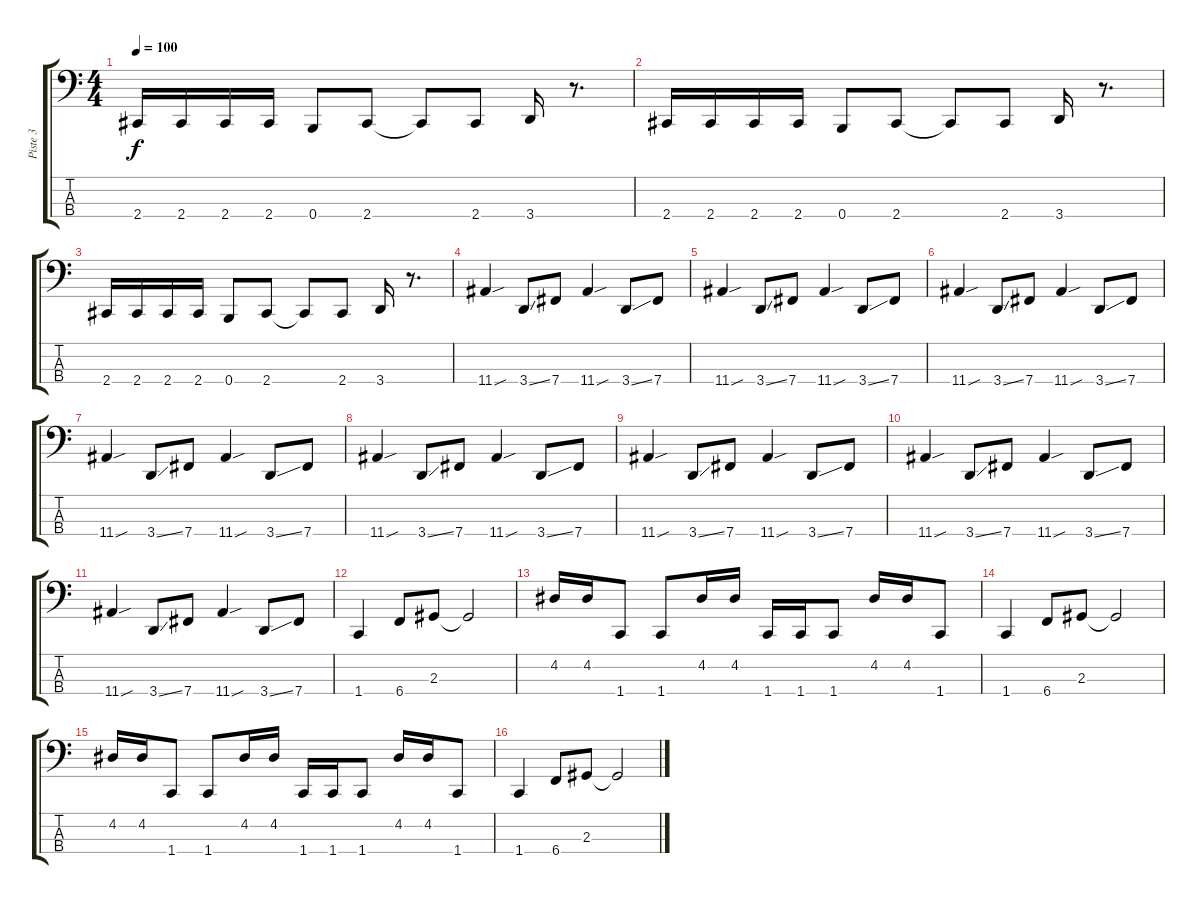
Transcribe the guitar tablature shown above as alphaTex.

\track ("Piste 3" "Piste 3") {instrument electricbassfinger}
\staff {score tabs}
\tuning (E2 B1 Gb1 B0) {hide}
\ts (4 4)
\tempo 100
\clef f4
\ks c
2.4.16{dy f} 2.4.16 2.4.16 2.4.16 0.4.8 2.4.8 2.4{t}.8 2.4.8 3.4.16 r.8{d} |
2.4.16 2.4.16 2.4.16 2.4.16 0.4.8 2.4.8 2.4{t}.8 2.4.8 3.4.16 r.8{d} |
2.4.16 2.4.16 2.4.16 2.4.16 0.4.8 2.4.8 2.4{t}.8 2.4.8 3.4.16 r.8{d} |
11.4{sou}.4 3.4{ss}.8 7.4.8 11.4{sou}.4 3.4{ss}.8 7.4.8 |
11.4{sou}.4 3.4{ss}.8 7.4.8 11.4{sou}.4 3.4{ss}.8 7.4.8 |
11.4{sou}.4 3.4{ss}.8 7.4.8 11.4{sou}.4 3.4{ss}.8 7.4.8 |
11.4{sou}.4 3.4{ss}.8 7.4.8 11.4{sou}.4 3.4{ss}.8 7.4.8 |
11.4{sou}.4 3.4{ss}.8 7.4.8 11.4{sou}.4 3.4{ss}.8 7.4.8 |
11.4{sou}.4 3.4{ss}.8 7.4.8 11.4{sou}.4 3.4{ss}.8 7.4.8 |
11.4{sou}.4 3.4{ss}.8 7.4.8 11.4{sou}.4 3.4{ss}.8 7.4.8 |
11.4{sou}.4 3.4{ss}.8 7.4.8 11.4{sou}.4 3.4{ss}.8 7.4.8 |
1.4.4 6.4.8 2.3.8 2.3{t}.2 |
4.2.16 4.2.16 1.4.8 1.4.8 4.2.16 4.2.16 1.4.16 1.4.16 1.4.8 4.2.16 4.2.16 1.4.8 |
1.4.4 6.4.8 2.3.8 2.3{t}.2 |
4.2.16 4.2.16 1.4.8 1.4.8 4.2.16 4.2.16 1.4.16 1.4.16 1.4.8 4.2.16 4.2.16 1.4.8 |
1.4.4 6.4.8 2.3.8 2.3{t}.2
